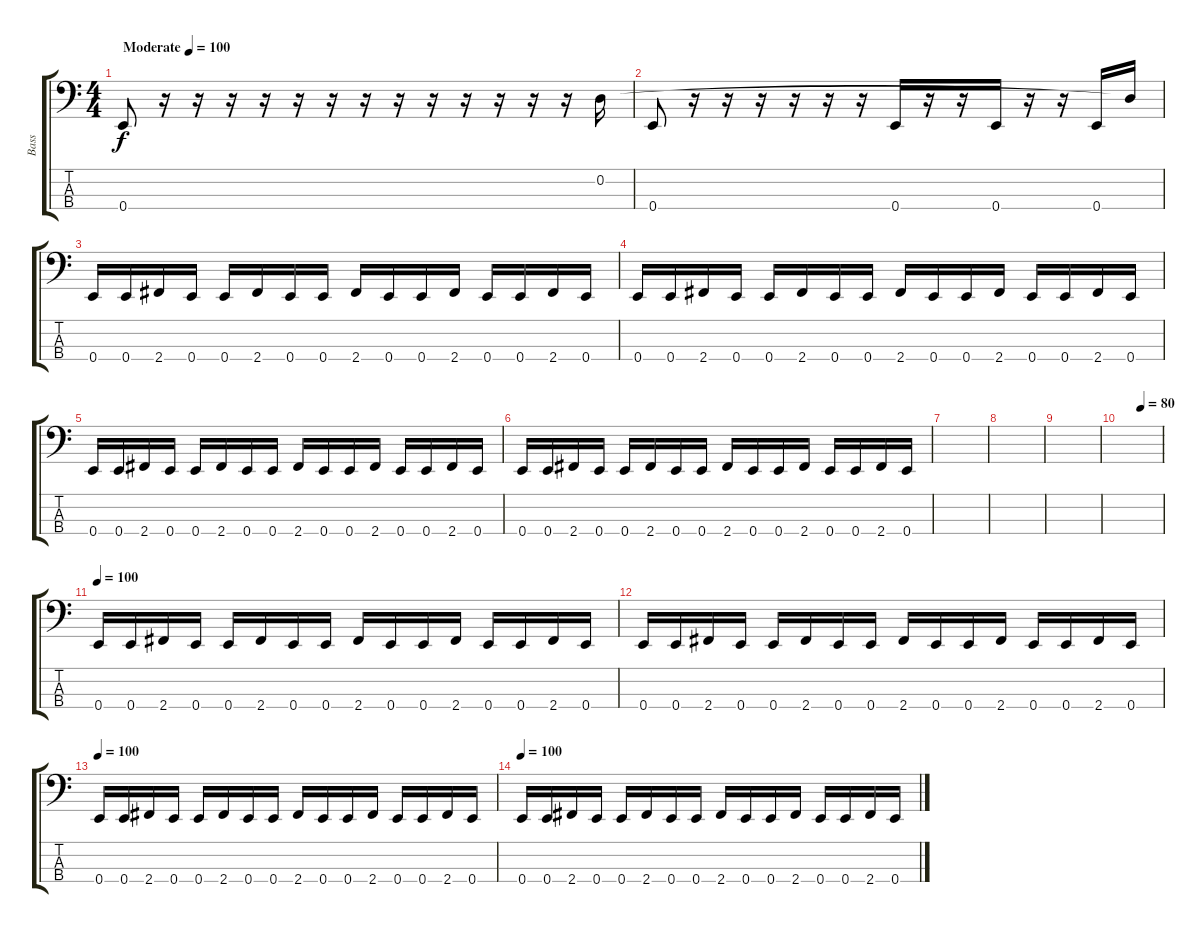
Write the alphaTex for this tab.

\track ("Bass" "Bass") {instrument electricbasspick}
\staff {score tabs}
\tuning (G2 D2 A1 E1) {hide}
\ts (4 4)
\tempo (100 "Moderate")
\clef f4
\ks c
0.4.8{dy f instrument electricbasspick} r.16 r.16 r.16 r.16 r.16 r.16 r.16 r.16 r.16 r.16 r.16 r.16 r.16 0.2.16 |
0.4.8{instrument electricbasspick} r.16 r.16 r.16 r.16 r.16 r.16 0.4.16 r.16 r.16 0.4.16 r.16 r.16 0.4.16 0.2{t}.16 |
0.4.16 0.4.16 2.4.16 0.4.16 0.4.16 2.4.16 0.4.16 0.4.16 2.4.16 0.4.16 0.4.16 2.4.16 0.4.16 0.4.16 2.4.16 0.4.16 |
0.4.16 0.4.16 2.4.16 0.4.16 0.4.16 2.4.16 0.4.16 0.4.16 2.4.16 0.4.16 0.4.16 2.4.16 0.4.16 0.4.16 2.4.16 0.4.16 |
0.4.16 0.4.16 2.4.16 0.4.16 0.4.16 2.4.16 0.4.16 0.4.16 2.4.16 0.4.16 0.4.16 2.4.16 0.4.16 0.4.16 2.4.16 0.4.16 |
0.4.16 0.4.16 2.4.16 0.4.16 0.4.16 2.4.16 0.4.16 0.4.16 2.4.16 0.4.16 0.4.16 2.4.16 0.4.16 0.4.16 2.4.16 0.4.16 |
|
|
|
\tempo (80 0.5)
|
\tempo 100
0.4.16 0.4.16 2.4.16 0.4.16 0.4.16 2.4.16 0.4.16 0.4.16 2.4.16 0.4.16 0.4.16 2.4.16 0.4.16 0.4.16 2.4.16 0.4.16 |
0.4.16 0.4.16 2.4.16 0.4.16 0.4.16 2.4.16 0.4.16 0.4.16 2.4.16 0.4.16 0.4.16 2.4.16 0.4.16 0.4.16 2.4.16 0.4.16 |
\tempo 100
0.4.16 0.4.16 2.4.16 0.4.16 0.4.16 2.4.16 0.4.16 0.4.16 2.4.16 0.4.16 0.4.16 2.4.16 0.4.16 0.4.16 2.4.16 0.4.16 |
\tempo 100
0.4.16 0.4.16 2.4.16 0.4.16 0.4.16 2.4.16 0.4.16 0.4.16 2.4.16 0.4.16 0.4.16 2.4.16 0.4.16 0.4.16 2.4.16 0.4.16
